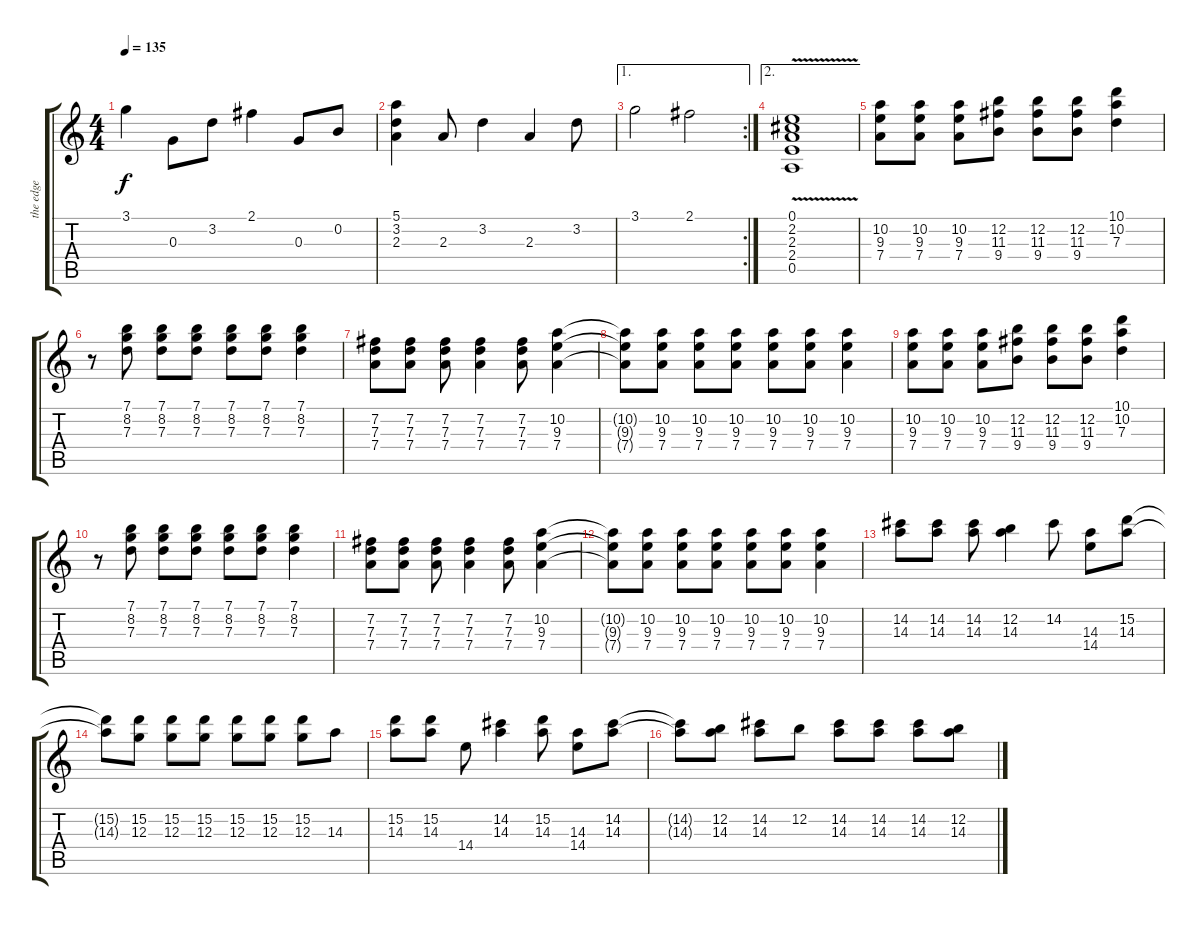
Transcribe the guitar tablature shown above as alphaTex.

\track ("the edge" "the edge") {instrument electricguitarclean}
\staff {score tabs}
\tuning (E4 B3 G3 D3 A2 E2) {hide}
\ts (4 4)
\tempo 135
\clef g2
\ks c
3.1.4{dy f} 0.3.8 3.2.8 2.1.4 0.3.8 0.2.8 |
(5.1 3.2 2.3).4 2.3.8 3.2.4 2.3.4 3.2.8 |
\ae 1
\rc 2
3.1.2 2.1.2 |
\ae 2
(0.1{v} 2.2{v} 2.3{v} 2.4{v} 0.5{v}).1 |
(10.2 9.3 7.4).8{instrument overdrivenguitar} (10.2 9.3 7.4).8 (10.2 9.3 7.4).8 (12.2 11.3 9.4).8 (12.2 11.3 9.4).8 (12.2 11.3 9.4).8 (10.1 10.2 7.3).4 |
r.8 (7.1 8.2 7.3).8 (7.1 8.2 7.3).8 (7.1 8.2 7.3).8 (7.1 8.2 7.3).8 (7.1 8.2 7.3).8 (7.1 8.2 7.3).4 |
(7.2 7.3 7.4).8 (7.2 7.3 7.4).8 (7.2 7.3 7.4).8 (7.2 7.3 7.4).4 (7.2 7.3 7.4).8 (10.2 9.3 7.4).4 |
(10.2{t} 9.3{t} 7.4{t}).8 (10.2 9.3 7.4).8 (10.2 9.3 7.4).8 (10.2 9.3 7.4).8 (10.2 9.3 7.4).8 (10.2 9.3 7.4).8 (10.2 9.3 7.4).4 |
(10.2 9.3 7.4).8{instrument overdrivenguitar} (10.2 9.3 7.4).8 (10.2 9.3 7.4).8 (12.2 11.3 9.4).8 (12.2 11.3 9.4).8 (12.2 11.3 9.4).8 (10.1 10.2 7.3).4 |
r.8 (7.1 8.2 7.3).8 (7.1 8.2 7.3).8 (7.1 8.2 7.3).8 (7.1 8.2 7.3).8 (7.1 8.2 7.3).8 (7.1 8.2 7.3).4 |
(7.2 7.3 7.4).8 (7.2 7.3 7.4).8 (7.2 7.3 7.4).8 (7.2 7.3 7.4).4 (7.2 7.3 7.4).8 (10.2 9.3 7.4).4 |
(10.2{t} 9.3{t} 7.4{t}).8 (10.2 9.3 7.4).8 (10.2 9.3 7.4).8 (10.2 9.3 7.4).8 (10.2 9.3 7.4).8 (10.2 9.3 7.4).8 (10.2 9.3 7.4).4 |
(14.2 14.3).8 (14.2 14.3).8 (14.2 14.3).8 (12.2 14.3).4 14.2.8 (14.3 14.4).8 (15.2 14.3).8 |
(15.2{t} 14.3{t}).8 (15.2 12.3).8 (15.2 12.3).8 (15.2 12.3).8 (15.2 12.3).8 (15.2 12.3).8 (15.2 12.3).8 14.3.8 |
(15.2 14.3).8 (15.2 14.3).8 14.4.8 (14.2 14.3).4 (15.2 14.3).8 (14.3 14.4).8 (14.2 14.3).8 |
(14.2{t} 14.3{t}).8 (12.2 14.3).8 (14.2 14.3).8 12.2.8 (14.2 14.3).8 (14.2 14.3).8 (14.2 14.3).8 (12.2 14.3).8
